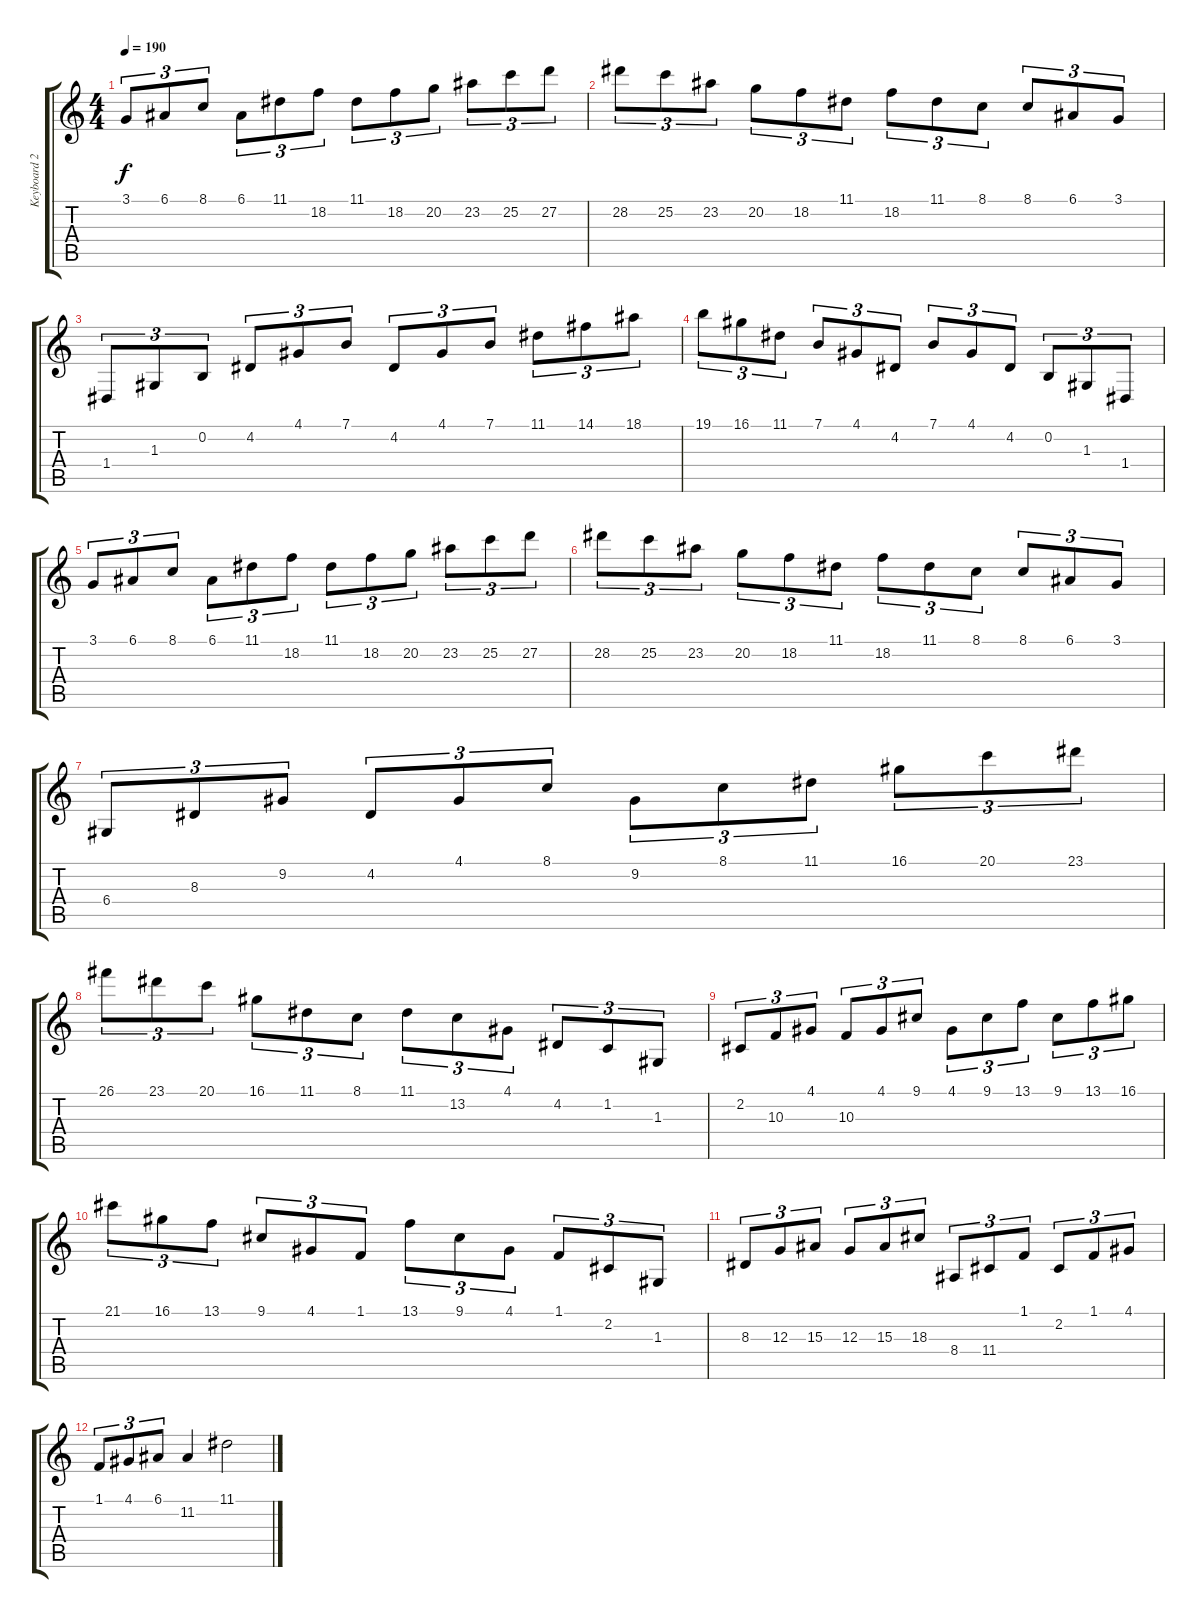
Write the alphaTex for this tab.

\track ("Keyboard 2" "Keyboard 2") {instrument acousticgrandpiano}
\staff {score tabs}
\tuning (E4 B3 G3 D3 A2 E2) {hide}
\ts (4 4)
\tempo 190
\clef g2
\ks c
3.1.8{tu (3 2) dy f} 6.1.8{tu (3 2)} 8.1.8{tu (3 2)} 6.1.8{tu (3 2)} 11.1.8{tu (3 2)} 18.2.8{tu (3 2)} 11.1.8{tu (3 2)} 18.2.8{tu (3 2)} 20.2.8{tu (3 2)} 23.2.8{tu (3 2)} 25.2.8{tu (3 2)} 27.2.8{tu (3 2)} |
28.2.8{tu (3 2)} 25.2.8{tu (3 2)} 23.2.8{tu (3 2)} 20.2.8{tu (3 2)} 18.2.8{tu (3 2)} 11.1.8{tu (3 2)} 18.2.8{tu (3 2)} 11.1.8{tu (3 2)} 8.1.8{tu (3 2)} 8.1.8{tu (3 2)} 6.1.8{tu (3 2)} 3.1.8{tu (3 2)} |
1.4.8{tu (3 2)} 1.3.8{tu (3 2)} 0.2.8{tu (3 2)} 4.2.8{tu (3 2)} 4.1.8{tu (3 2)} 7.1.8{tu (3 2)} 4.2.8{tu (3 2)} 4.1.8{tu (3 2)} 7.1.8{tu (3 2)} 11.1.8{tu (3 2)} 14.1.8{tu (3 2)} 18.1.8{tu (3 2)} |
19.1.8{tu (3 2)} 16.1.8{tu (3 2)} 11.1.8{tu (3 2)} 7.1.8{tu (3 2)} 4.1.8{tu (3 2)} 4.2.8{tu (3 2)} 7.1.8{tu (3 2)} 4.1.8{tu (3 2)} 4.2.8{tu (3 2)} 0.2.8{tu (3 2)} 1.3.8{tu (3 2)} 1.4.8{tu (3 2)} |
3.1.8{tu (3 2)} 6.1.8{tu (3 2)} 8.1.8{tu (3 2)} 6.1.8{tu (3 2)} 11.1.8{tu (3 2)} 18.2.8{tu (3 2)} 11.1.8{tu (3 2)} 18.2.8{tu (3 2)} 20.2.8{tu (3 2)} 23.2.8{tu (3 2)} 25.2.8{tu (3 2)} 27.2.8{tu (3 2)} |
28.2.8{tu (3 2)} 25.2.8{tu (3 2)} 23.2.8{tu (3 2)} 20.2.8{tu (3 2)} 18.2.8{tu (3 2)} 11.1.8{tu (3 2)} 18.2.8{tu (3 2)} 11.1.8{tu (3 2)} 8.1.8{tu (3 2)} 8.1.8{tu (3 2)} 6.1.8{tu (3 2)} 3.1.8{tu (3 2)} |
6.4.8{tu (3 2)} 8.3.8{tu (3 2)} 9.2.8{tu (3 2)} 4.2.8{tu (3 2)} 4.1.8{tu (3 2)} 8.1.8{tu (3 2)} 9.2.8{tu (3 2)} 8.1.8{tu (3 2)} 11.1.8{tu (3 2)} 16.1.8{tu (3 2)} 20.1.8{tu (3 2)} 23.1.8{tu (3 2)} |
26.1.8{tu (3 2)} 23.1.8{tu (3 2)} 20.1.8{tu (3 2)} 16.1.8{tu (3 2)} 11.1.8{tu (3 2)} 8.1.8{tu (3 2)} 11.1.8{tu (3 2)} 13.2.8{tu (3 2)} 4.1.8{tu (3 2)} 4.2.8{tu (3 2)} 1.2.8{tu (3 2)} 1.3.8{tu (3 2)} |
2.2.8{tu (3 2)} 10.3.8{tu (3 2)} 4.1.8{tu (3 2)} 10.3.8{tu (3 2)} 4.1.8{tu (3 2)} 9.1.8{tu (3 2)} 4.1.8{tu (3 2)} 9.1.8{tu (3 2)} 13.1.8{tu (3 2)} 9.1.8{tu (3 2)} 13.1.8{tu (3 2)} 16.1.8{tu (3 2)} |
21.1.8{tu (3 2)} 16.1.8{tu (3 2)} 13.1.8{tu (3 2)} 9.1.8{tu (3 2)} 4.1.8{tu (3 2)} 1.1.8{tu (3 2)} 13.1.8{tu (3 2)} 9.1.8{tu (3 2)} 4.1.8{tu (3 2)} 1.1.8{tu (3 2)} 2.2.8{tu (3 2)} 1.3.8{tu (3 2)} |
8.3.8{tu (3 2)} 12.3.8{tu (3 2)} 15.3.8{tu (3 2)} 12.3.8{tu (3 2)} 15.3.8{tu (3 2)} 18.3.8{tu (3 2)} 8.4.8{tu (3 2)} 11.4.8{tu (3 2)} 1.1.8{tu (3 2)} 2.2.8{tu (3 2)} 1.1.8{tu (3 2)} 4.1.8{tu (3 2)} |
1.1.8{tu (3 2)} 4.1.8{tu (3 2)} 6.1.8{tu (3 2)} 11.2.4 11.1.2
